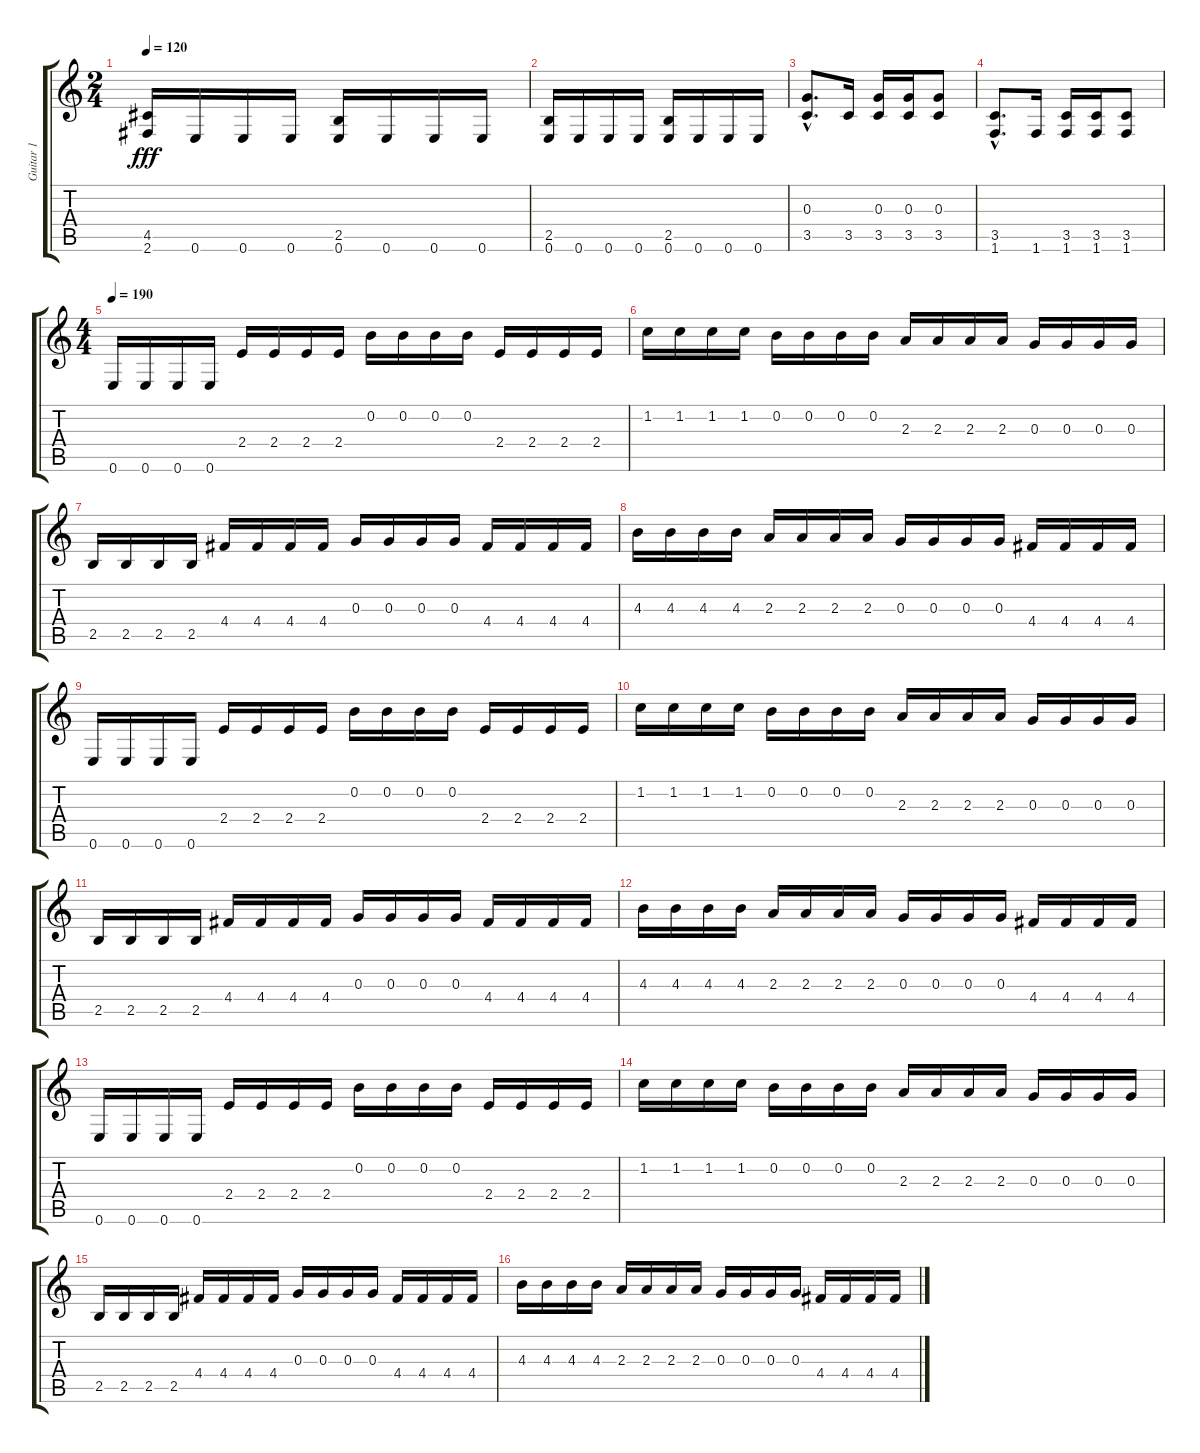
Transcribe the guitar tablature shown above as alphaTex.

\track ("Guitar 1" "Guitar 1") {instrument distortionguitar}
\staff {score tabs}
\tuning (E4 B3 G3 D3 A2 E2) {hide}
\ts (2 4)
\tempo 120
\clef g2
\ks c
(4.5 2.6).16{dy fff} 0.6.16 0.6.16 0.6.16 (2.5 0.6).16 0.6.16 0.6.16 0.6.16 |
(2.5 0.6).16 0.6.16 0.6.16 0.6.16 (2.5 0.6).16 0.6.16 0.6.16 0.6.16 |
(0.3{hac} 3.5{hac}).8{d} 3.5.16 (0.3 3.5).16 (0.3 3.5).16 (0.3 3.5).8 |
(3.5{hac} 1.6{hac}).8{d} 1.6.16 (3.5 1.6).16 (3.5 1.6).16 (3.5 1.6).8 |
\ts (4 4)
\tempo 190
0.6.16 0.6.16 0.6.16 0.6.16 2.4.16 2.4.16 2.4.16 2.4.16 0.2.16 0.2.16 0.2.16 0.2.16 2.4.16 2.4.16 2.4.16 2.4.16 |
1.2.16 1.2.16 1.2.16 1.2.16 0.2.16 0.2.16 0.2.16 0.2.16 2.3.16 2.3.16 2.3.16 2.3.16 0.3.16 0.3.16 0.3.16 0.3.16 |
2.5.16 2.5.16 2.5.16 2.5.16 4.4.16 4.4.16 4.4.16 4.4.16 0.3.16 0.3.16 0.3.16 0.3.16 4.4.16 4.4.16 4.4.16 4.4.16 |
4.3.16 4.3.16 4.3.16 4.3.16 2.3.16 2.3.16 2.3.16 2.3.16 0.3.16 0.3.16 0.3.16 0.3.16 4.4.16 4.4.16 4.4.16 4.4.16 |
0.6.16 0.6.16 0.6.16 0.6.16 2.4.16 2.4.16 2.4.16 2.4.16 0.2.16 0.2.16 0.2.16 0.2.16 2.4.16 2.4.16 2.4.16 2.4.16 |
1.2.16 1.2.16 1.2.16 1.2.16 0.2.16 0.2.16 0.2.16 0.2.16 2.3.16 2.3.16 2.3.16 2.3.16 0.3.16 0.3.16 0.3.16 0.3.16 |
2.5.16 2.5.16 2.5.16 2.5.16 4.4.16 4.4.16 4.4.16 4.4.16 0.3.16 0.3.16 0.3.16 0.3.16 4.4.16 4.4.16 4.4.16 4.4.16 |
4.3.16 4.3.16 4.3.16 4.3.16 2.3.16 2.3.16 2.3.16 2.3.16 0.3.16 0.3.16 0.3.16 0.3.16 4.4.16 4.4.16 4.4.16 4.4.16 |
0.6.16 0.6.16 0.6.16 0.6.16 2.4.16 2.4.16 2.4.16 2.4.16 0.2.16 0.2.16 0.2.16 0.2.16 2.4.16 2.4.16 2.4.16 2.4.16 |
1.2.16 1.2.16 1.2.16 1.2.16 0.2.16 0.2.16 0.2.16 0.2.16 2.3.16 2.3.16 2.3.16 2.3.16 0.3.16 0.3.16 0.3.16 0.3.16 |
2.5.16 2.5.16 2.5.16 2.5.16 4.4.16 4.4.16 4.4.16 4.4.16 0.3.16 0.3.16 0.3.16 0.3.16 4.4.16 4.4.16 4.4.16 4.4.16 |
4.3.16 4.3.16 4.3.16 4.3.16 2.3.16 2.3.16 2.3.16 2.3.16 0.3.16 0.3.16 0.3.16 0.3.16 4.4.16 4.4.16 4.4.16 4.4.16
